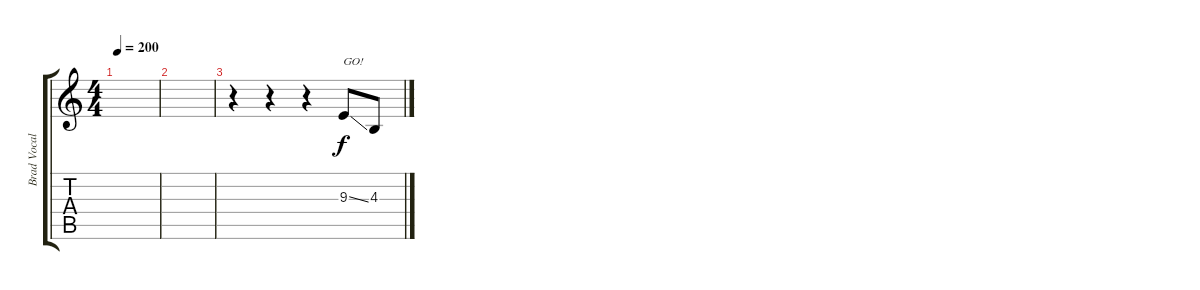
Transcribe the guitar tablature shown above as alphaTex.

\track ("Brad Vocals " "Brad Vocal") {instrument altosax}
\staff {score tabs}
\tuning (E4 B3 G3 D3 A2 E2) {hide}
\ts (4 4)
\tempo 200
\clef g2
\ks c
|
|
r.4 r.4 r.4 9.3{ss}.8{txt "GO!"} 4.3.8
